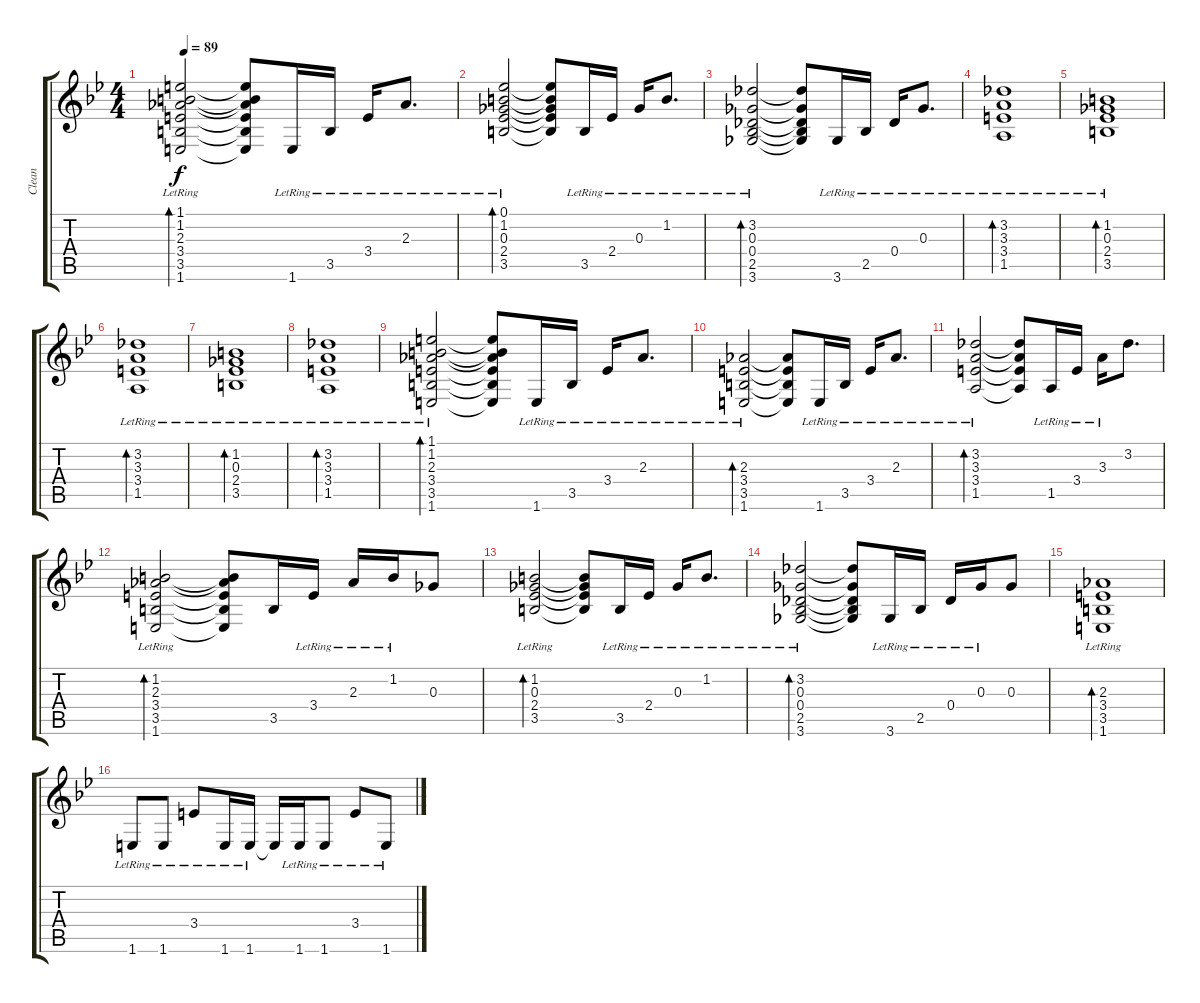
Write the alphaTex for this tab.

\track ("Clean" "Clean") {instrument electricguitarclean}
\staff {score tabs}
\tuning (Eb4 Bb3 Gb3 Db3 Ab2 Eb2) {hide}
\ts (4 4)
\tempo 89
\clef g2
\ks bb
(1.1{lr} 1.2{lr} 2.3{lr} 3.4{lr} 3.5{lr} 1.6{lr}).2{bd 30 dy f} (1.1{t} 1.2{t} 2.3{t} 3.4{t} 3.5{t} 1.6{t}).8 1.6{lr}.16 3.5{lr}.16 3.4{lr}.16 2.3{lr}.8{d} |
(0.1{lr} 1.2{lr} 0.3{lr} 2.4{lr} 3.5{lr}).2{bd 30} (0.1{t} 1.2{t} 0.3{t} 2.4{t} 3.5{t}).8 3.5{lr}.16 2.4{lr}.16 0.3{lr}.16 1.2{lr}.8{d} |
(3.2{lr} 0.3{lr} 0.4{lr} 2.5{lr} 3.6{lr}).2{bd 30} (3.2{t} 0.3{t} 0.4{t} 2.5{t} 3.6{t}).8 3.6{lr}.16 2.5{lr}.16 0.4{lr}.16 0.3{lr}.8{d} |
(3.2{lr} 3.3{lr} 3.4{lr} 1.5{lr}).1{bd 30} |
(1.2{lr} 0.3{lr} 2.4{lr} 3.5{lr}).1{bd 30} |
(3.2{lr} 3.3{lr} 3.4{lr} 1.5{lr}).1{bd 30} |
(1.2{lr} 0.3{lr} 2.4{lr} 3.5{lr}).1{bd 30} |
(3.2{lr} 3.3{lr} 3.4{lr} 1.5{lr}).1{bd 30} |
(1.1{lr} 1.2{lr} 2.3{lr} 3.4{lr} 3.5{lr} 1.6{lr}).2{bd 30} (1.1{t} 1.2{t} 2.3{t} 3.4{t} 3.5{t} 1.6{t}).8 1.6{lr}.16 3.5{lr}.16 3.4{lr}.16 2.3{lr}.8{d} |
(2.3{lr} 3.4{lr} 3.5{lr} 1.6{lr}).2{bd 30} (2.3{t} 3.4{t} 3.5{t} 1.6{t}).8 1.6{lr}.16 3.5{lr}.16 3.4{lr}.16 2.3{lr}.8{d} |
(3.2{lr} 3.3{lr} 3.4{lr} 1.5{lr}).2{bd 30} (3.2{t} 3.3{t} 3.4{t} 1.5{t}).8 1.5{lr}.16 3.4{lr}.16 3.3{lr}.16 3.2.8{d} |
(1.2{lr} 2.3{lr} 3.4{lr} 3.5{lr} 1.6{lr}).2{bd 30} (1.2{t} 2.3{t} 3.4{t} 3.5{t} 1.6{t}).8 3.5.16 3.4{lr}.16 2.3{lr}.16 1.2{lr}.16 0.3.8 |
(1.2{lr} 0.3{lr} 2.4{lr} 3.5{lr}).2{bd 30} (1.2{t} 0.3{t} 2.4{t} 3.5{t}).8 3.5{lr}.16 2.4{lr}.16 0.3{lr}.16 1.2{lr}.8{d} |
(3.2{lr} 0.3{lr} 0.4{lr} 2.5{lr} 3.6{lr}).2{bd 30} (3.2{t} 0.3{t} 0.4{t} 2.5{t} 3.6{t}).8 3.6{lr}.16 2.5{lr}.16 0.4{lr}.16 0.3{lr}.16 0.3.8 |
(2.3{lr} 3.4{lr} 3.5{lr} 1.6{lr}).1{bd 30} |
1.6{lr}.8 1.6{lr}.8 3.4{lr}.8 1.6{lr}.16 1.6{lr}.16 1.6{t}.16 1.6{lr}.16 1.6{lr}.8 3.4{lr}.8 1.6{lr}.8
